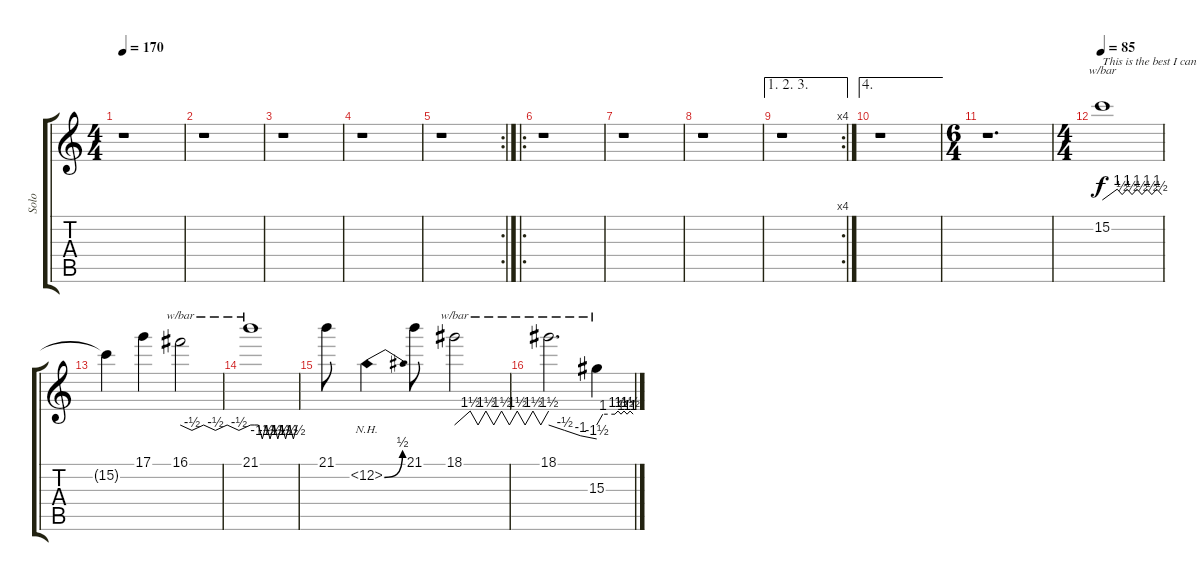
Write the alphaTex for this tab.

\track ("Solo" "Solo") {instrument distortionguitar}
\staff {score tabs}
\tuning (D4 A3 F3 C3 G2 D2) {hide}
\ts (4 4)
\tempo 170
\clef g2
\ks c
r.1{dy f} |
r.1 |
r.1 |
r.1 |
\rc 2
r.1 |
\ro
r.1 |
r.1 |
r.1 |
\ae (1 2 3)
\rc 4
r.1 |
\ae 4
r.1 |
\ts (6 4)
r.1{d} |
\ts (4 4)
\tempo 85
15.2.1{tbe (custom default 0 0 15 4 20 2 25 4 30 2 35 4 40 2 45 4 50 2 55 4 60 2) txt "This is the best I can do"} |
15.2{t}.4 17.1.4 16.1.2{tbe (custom default 0 0 10 -2 20 0 30 -2 40 0 50 -2 60 0)} |
21.1.1{tbe (custom default 0 0 5 0 10 0 15 -6 20 0 25 -6 30 0 35 -6 40 0 45 -6 50 0 55 -6 60 0)} |
21.1.8 20.2{be (bend 0 0 60 2) nh}.4 21.1.8 18.1.2{tbe (custom default 0 0 10 6 15 0 20 6 25 0 30 6 35 0 40 6 45 0 50 6 55 0 60 6)} |
18.1.2{d tbe (custom default 0 0 20 -2 40 -4 60 -6)} 15.3.4{tbe (custom default 0 0 10 4 30 4 35 6 40 4 45 6 50 4 55 6 60 4)}
